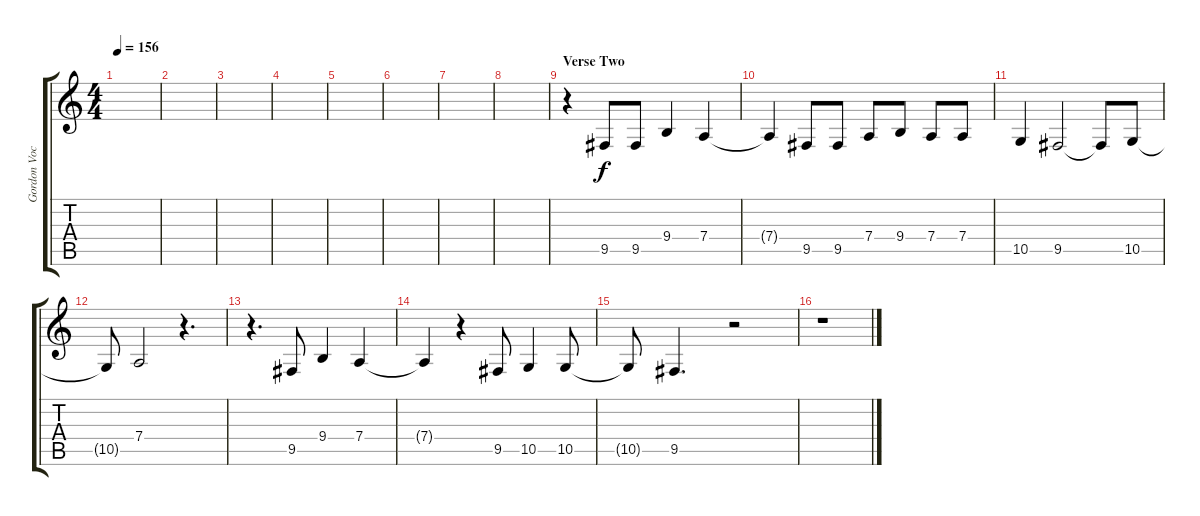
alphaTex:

\track ("Gordon Vocals" "Gordon Voc") {instrument clarinet}
\staff {score tabs}
\tuning (E4 B3 G3 D3 A2 E2) {hide}
\ts (4 4)
\tempo 156
\clef g2
\ks c
|
|
|
|
|
|
|
|
\section ("" "Verse Two")
r.4 9.5.8 9.5.8 9.4.4 7.4.4 |
7.4{t}.4 9.5.8 9.5.8 7.4.8 9.4.8 7.4.8 7.4.8 |
10.5.4 9.5.2 9.5{t}.8 10.5.8 |
10.5{t}.8 7.4.2 r.4{d} |
r.4{d} 9.5.8 9.4.4 7.4.4 |
7.4{t}.4 r.4 9.5.8 10.5.4 10.5.8 |
10.5{t}.8 9.5.4{d} r.2 |
r.1
